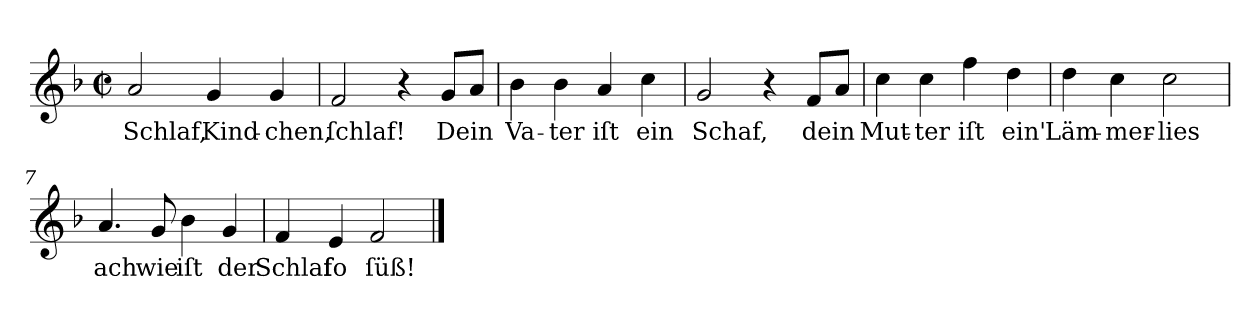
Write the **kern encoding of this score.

**kern	**text
*part1	*part1
*staff1	*staff1
*k[b-]	*
*F:	*
*M4/4	*
*met(c|)	*
=1	=1
2a	Schlaf,
4g	Kind-
4g	-chen,
=2	=2
2f	ſchlaf!
4r	.
8gL	Dein
8aJ	.
=3	=3
4b-	Va-
4b-	-ter
4a	iſt
4cc	ein
=4	=4
2g	Schaf,
4r	.
8fL	dein
8aJ	.
=5	=5
4cc	Mut-
4cc	-ter
4ff	iſt
4dd	ein'
=6	=6
4dd	Läm-
4cc	-mer-
2cc	-lies
=7	=7
4.a	ach
8g	wie
4b-	iſt
4g	der
=8	=8
4f	Schlaf
4e	ſo
2f	ſüß!
==	==
*-	*-
